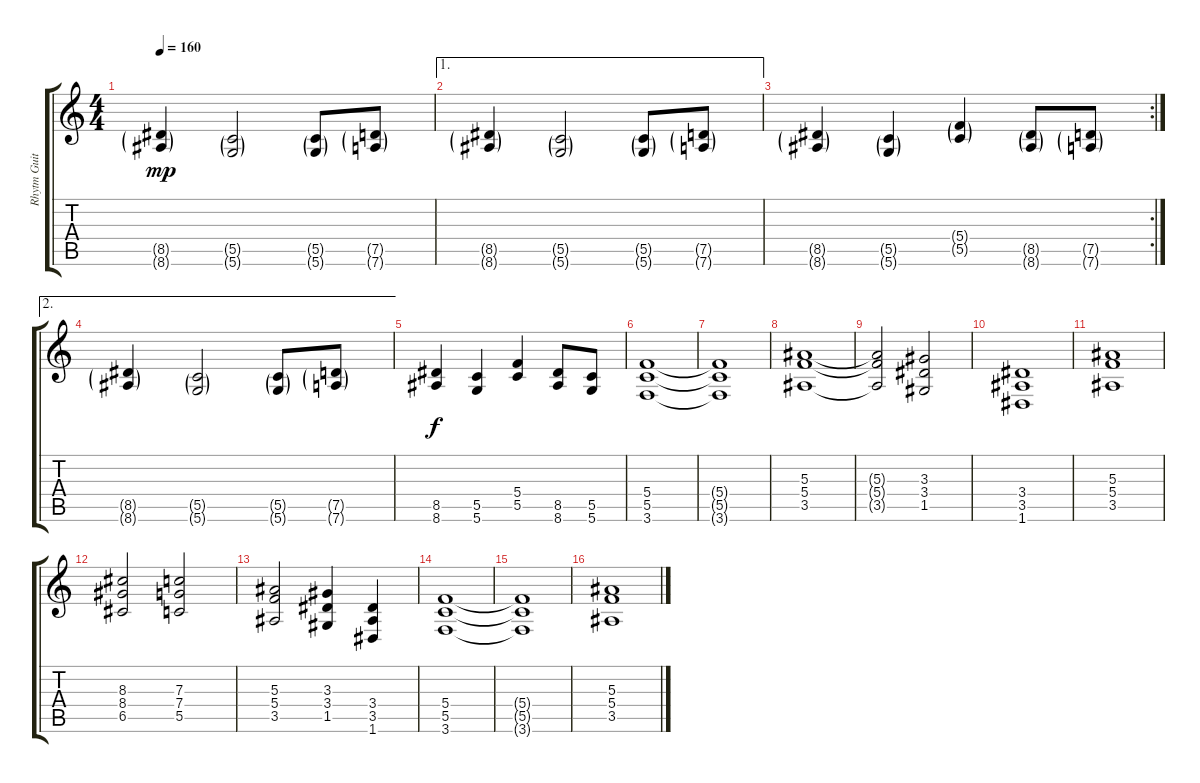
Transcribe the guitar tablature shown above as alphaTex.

\track ("Rhytm Guitar" "Rhytm Guit") {instrument distortionguitar}
\staff {score tabs}
\tuning (D4 A3 F3 C3 G2 D2) {hide}
\ts (4 4)
\tempo 160
\clef g2
\ks c
(8.5{g} 8.6{g}).4{dy mp} (5.5{g} 5.6{g}).2 (5.5{g} 5.6{g}).8 (7.5{g} 7.6{g}).8 |
\ae 1
(8.5{g} 8.6{g}).4 (5.5{g} 5.6{g}).2 (5.5{g} 5.6{g}).8 (7.5{g} 7.6{g}).8 |
\rc 2
(8.5{g} 8.6{g}).4 (5.5{g} 5.6{g}).4 (5.4{g} 5.5{g}).4 (8.5{g} 8.6{g}).8 (7.5{g} 7.6{g}).8 |
\ae 2
(8.5{g} 8.6{g}).4 (5.5{g} 5.6{g}).2 (5.5{g} 5.6{g}).8 (7.5{g} 7.6{g}).8 |
(8.5 8.6).4{dy f} (5.5 5.6).4 (5.4 5.5).4 (8.5 8.6).8 (5.5 5.6).8 |
(5.4 5.5 3.6).1 |
(5.4{t} 5.5{t} 3.6{t}).1 |
(5.3 5.4 3.5).1 |
(5.3{t} 5.4{t} 3.5{t}).2 (3.3 3.4 1.5).2 |
(3.4 3.5 1.6).1 |
(5.3 5.4 3.5).1 |
(8.3 8.4 6.5).2 (7.3 7.4 5.5).2 |
(5.3 5.4 3.5).2 (3.3 3.4 1.5).4 (3.4 3.5 1.6).4 |
(5.4 5.5 3.6).1 |
(5.4{t} 5.5{t} 3.6{t}).1 |
(5.3 5.4 3.5).1
